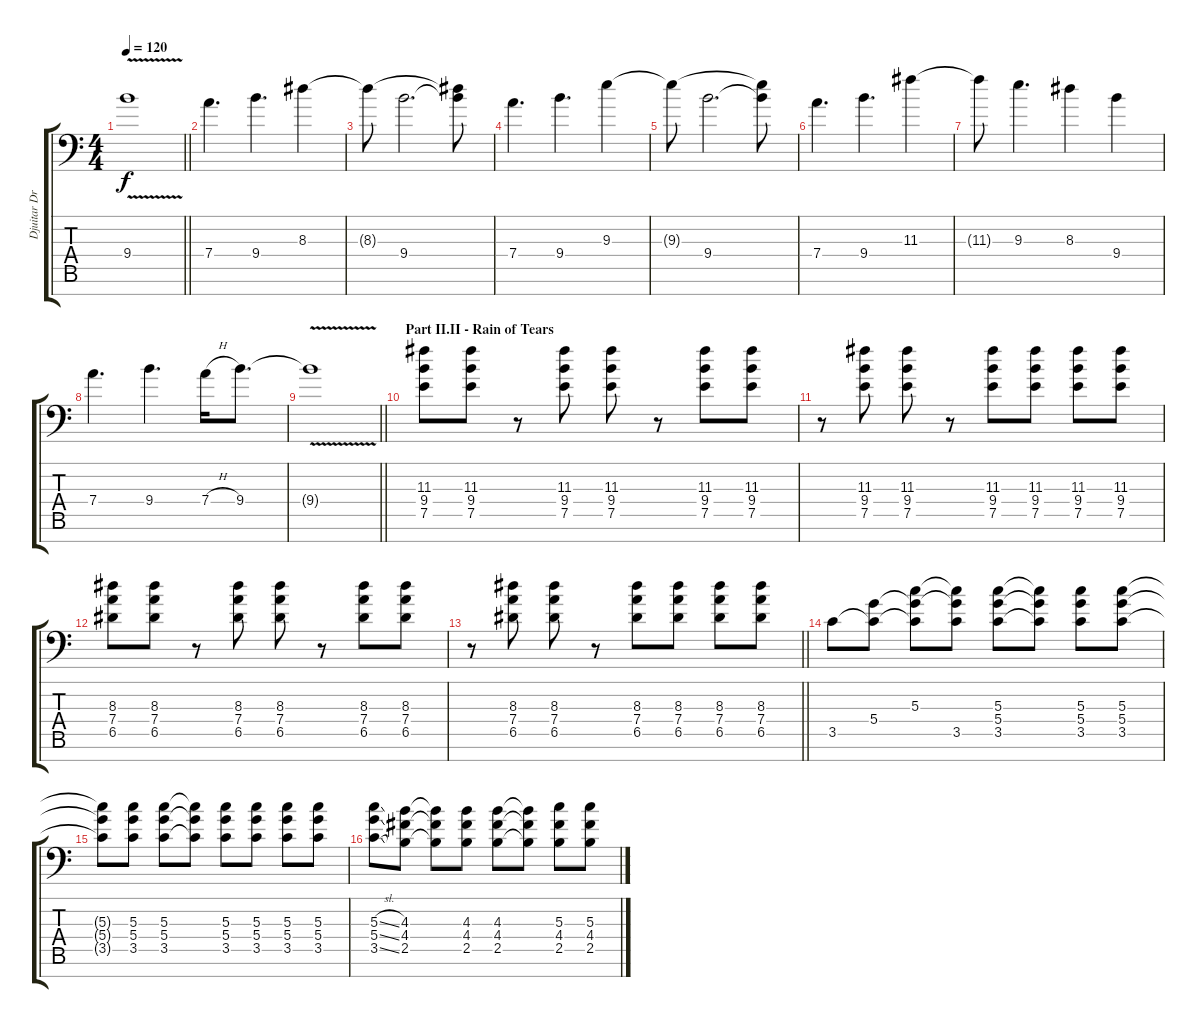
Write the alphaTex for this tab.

\track ("Djuitar Dropped A" "Djuitar Dr") {instrument distortionguitar}
\staff {score tabs}
\tuning (E4 B3 G3 D3 A2 E2 A1) {hide}
\ts (4 4)
\tempo 120
\clef f4
\barLineRight lightlight
\ks c
9.4{v t}.1{dy f} |
7.4.4{d} 9.4.4{d} 8.3.4 |
8.3{t}.8 9.4.2{d} (8.3{t} 9.4{t}).8 |
7.4.4{d} 9.4.4{d} 9.3.4 |
9.3{t}.8 9.4.2{d} (9.3{t} 9.4{t}).8 |
7.4.4{d} 9.4.4{d} 11.3.4 |
11.3{t}.8 9.3.4{d} 8.3.4 9.4.4 |
7.4.4{d} 9.4.4{d} 7.4{h}.16 9.4.8{d} |
\barLineRight lightlight
9.4{v t}.1 |
\section ("" "Part II.II - Rain of Tears")
(11.3 9.4 7.5).8{instrument distortionguitar} (11.3 9.4 7.5).8 r.8 (11.3 9.4 7.5).8 (11.3 9.4 7.5).8 r.8 (11.3 9.4 7.5).8 (11.3 9.4 7.5).8 |
r.8 (11.3 9.4 7.5).8 (11.3 9.4 7.5).8 r.8 (11.3 9.4 7.5).8 (11.3 9.4 7.5).8 (11.3 9.4 7.5).8 (11.3 9.4 7.5).8 |
(8.3 7.4 6.5).8 (8.3 7.4 6.5).8 r.8 (8.3 7.4 6.5).8 (8.3 7.4 6.5).8 r.8 (8.3 7.4 6.5).8 (8.3 7.4 6.5).8 |
\barLineRight lightlight
r.8 (8.3 7.4 6.5).8 (8.3 7.4 6.5).8 r.8 (8.3 7.4 6.5).8 (8.3 7.4 6.5).8 (8.3 7.4 6.5).8 (8.3 7.4 6.5).8 |
3.5.8 (5.4 3.5{t}).8 (5.3 5.4{t} 3.5{t}).8 (5.3{t} 5.4{t} 3.5).8 (5.3 5.4 3.5).8 (5.3{t} 5.4{t} 3.5{t}).8 (5.3 5.4 3.5).8 (5.3 5.4 3.5).8 |
(5.3{t} 5.4{t} 3.5{t}).8 (5.3 5.4 3.5).8 (5.3 5.4 3.5).8 (5.3{t} 5.4{t} 3.5{t}).8 (5.3 5.4 3.5).8 (5.3 5.4 3.5).8 (5.3 5.4 3.5).8 (5.3 5.4 3.5).8 |
(5.3{sl} 5.4{sl} 3.5{sl}).8 (4.3 4.4 2.5).8 (4.3{t} 4.4{t} 2.5{t}).8 (4.3 4.4 2.5).8 (4.3 4.4 2.5).8 (4.3{t} 4.4{t} 2.5{t}).8 (5.3 4.4 2.5).8 (5.3 4.4 2.5).8
